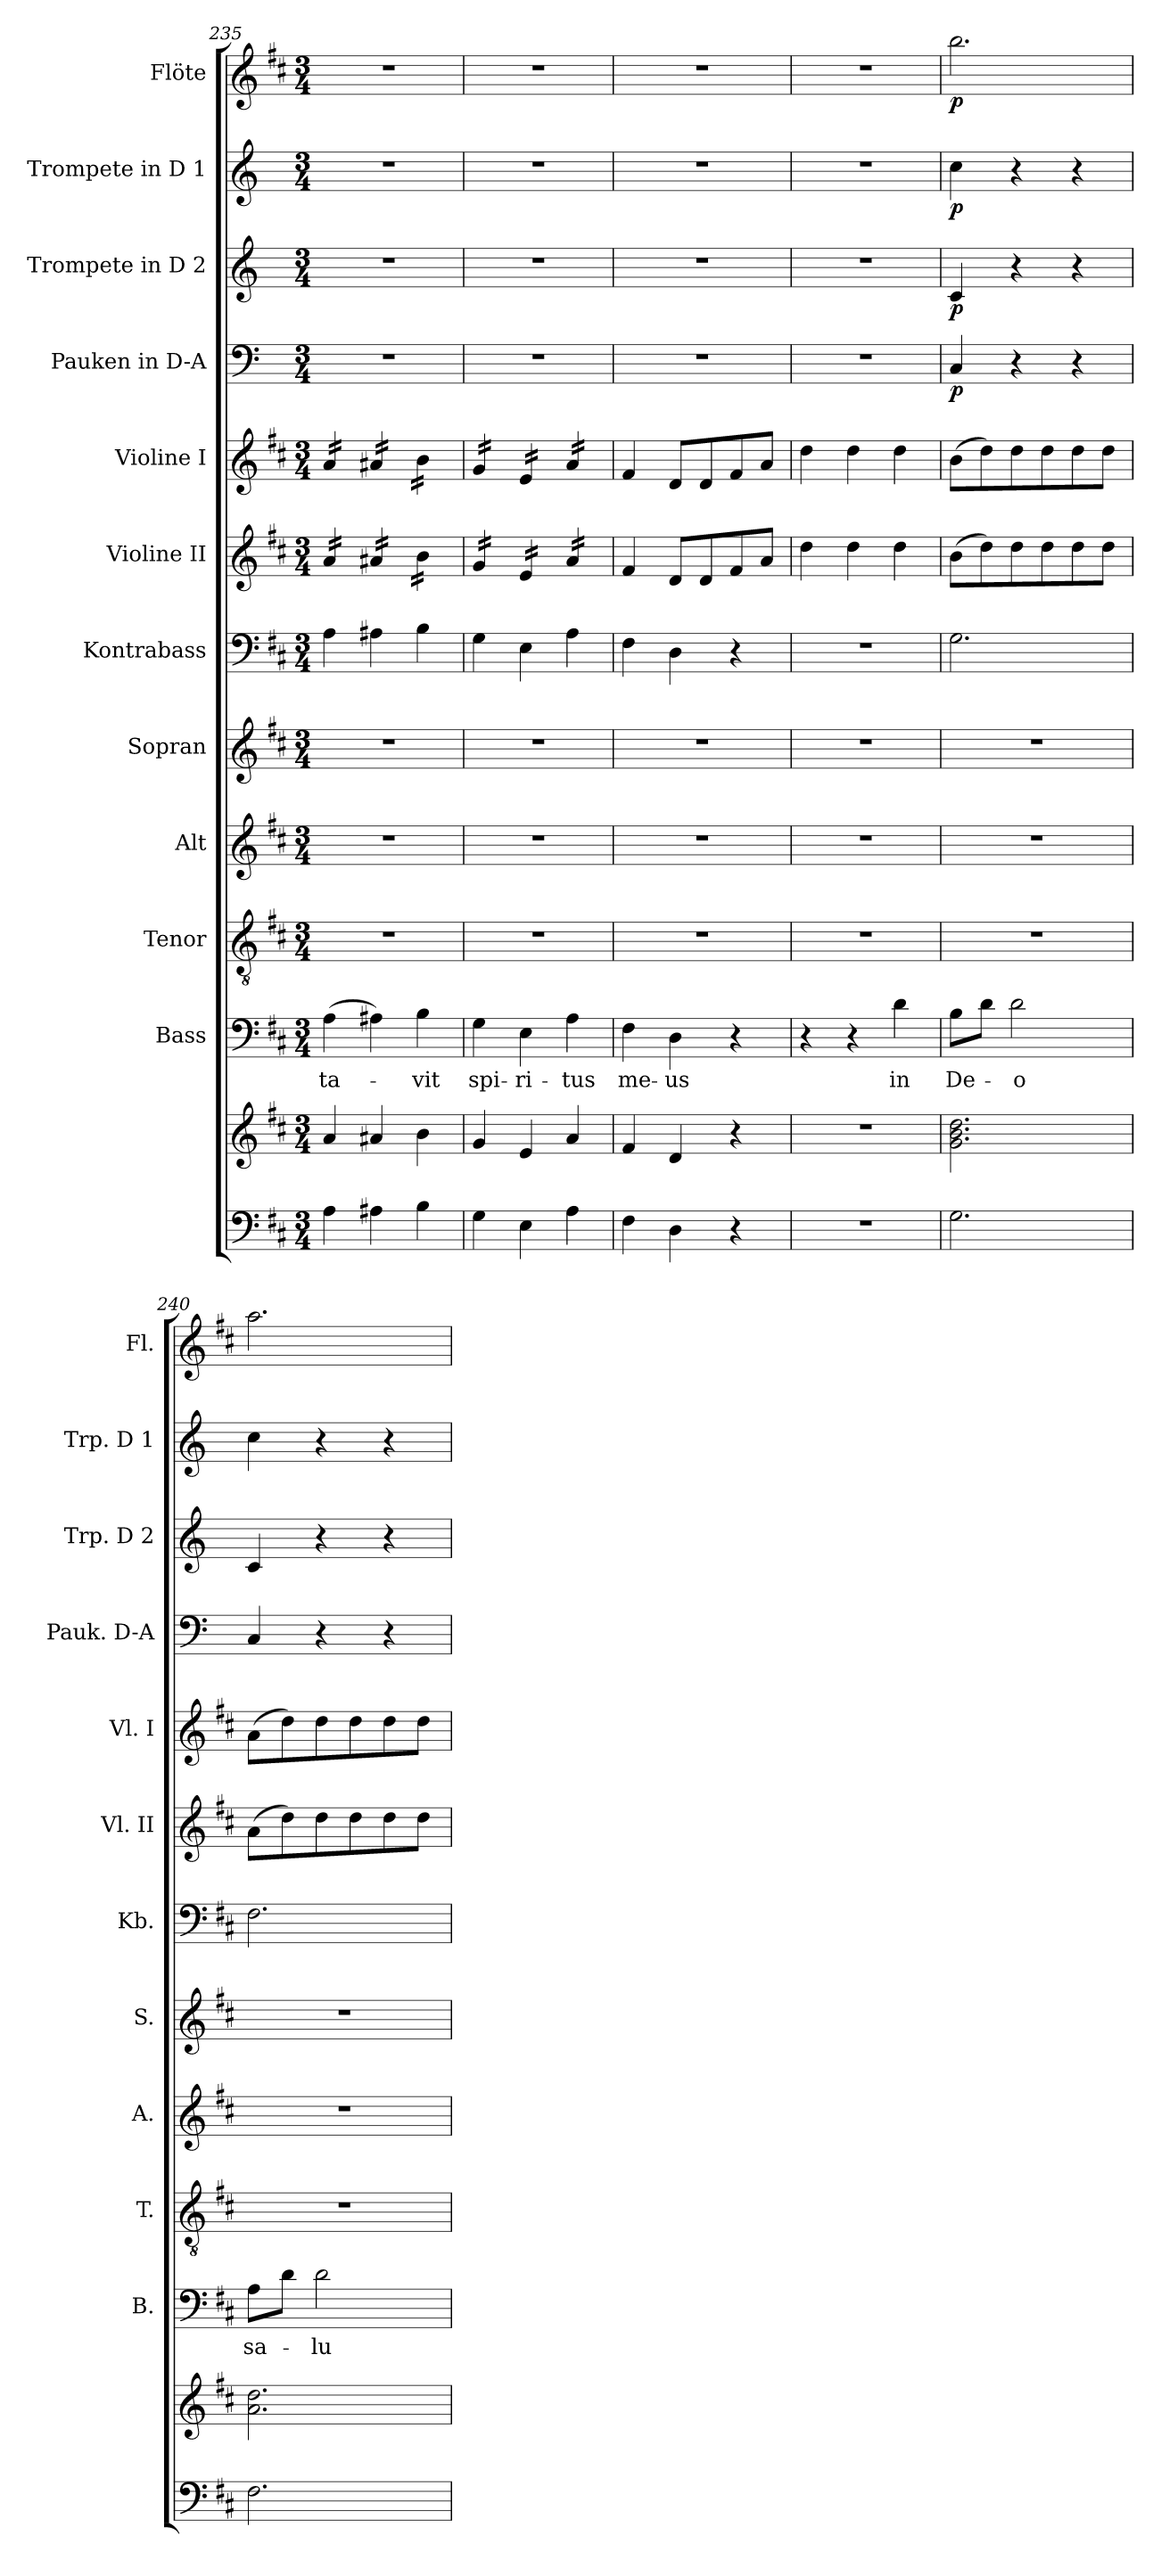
**kern	**kern	**kern	**text	**kern	**kern	**kern	**kern	**kern	**kern	**kern	**dynam	**kern	**dynam	**kern	**dynam	**kern	**dynam
*part12	*part12	*part11	*part11	*part10	*part9	*part8	*part7	*part6	*part5	*part4	*part4	*part3	*part3	*part2	*part2	*part1	*part1
*staff13	*staff12	*staff11	*staff11	*staff10	*staff9	*staff8	*staff7	*staff6	*staff5	*staff4	*staff4	*staff3	*staff3	*staff2	*staff2	*staff1	*staff1
*	*	*I"Bass	*	*I"Tenor	*I"Alt	*I"Sopran	*I"Kontrabass	*I"Violine II	*I"Violine I	*I"Pauken in D-A	*	*I"Trompete in D 2	*	*I"Trompete in D 1	*	*I"Flöte	*
*	*	*I'B.	*	*I'T.	*I'A.	*I'S.	*I'Kb.	*I'Vl. II	*I'Vl. I	*I'Pauk. D-A	*	*I'Trp. D 2	*	*I'Trp. D 1	*	*I'Fl.	*
*clefF4	*clefG2	*clefF4	*	*clefGv2	*clefG2	*clefG2	*clefF4	*clefG2	*clefG2	*clefF4	*	*clefG2	*	*clefG2	*	*clefG2	*
*	*	*	*	*	*	*	*ITrd7c12	*	*	*ITrd-1c-2	*	*ITrd-1c-2	*	*ITrd-1c-2	*	*	*
*k[f#c#]	*k[f#c#]	*k[f#c#]	*	*k[f#c#]	*k[f#c#]	*k[f#c#]	*k[f#c#]	*k[f#c#]	*k[f#c#]	*k[f#c#]	*	*k[f#c#]	*	*k[f#c#]	*	*k[f#c#]	*
*D:	*D:	*D:	*	*D:	*D:	*D:	*D:	*D:	*D:	*D:	*	*D:	*	*D:	*	*D:	*
*M3/4	*M3/4	*M3/4	*	*M3/4	*M3/4	*M3/4	*M3/4	*M3/4	*M3/4	*M3/4	*	*M3/4	*	*M3/4	*	*M3/4	*
=235	=235	=235	=235	=235	=235	=235	=235	=235	=235	=235	=235	=235	=235	=235	=235	=235	=235
!	!	!	!LO:LY:b	!	!	!	!	!	!	!	!	!	!	!	!	!	!
*	*	*	*	*	*	*	*	*tremolo	*	*	*	*	*	*	*	*	*
*	*	*	*	*	*	*	*	*	*tremolo	*	*	*	*	*	*	*	*
4A\	4a/	(>4A\	-ta-	2.r	2.r	2.r	4AA\	16a/LL	16a/LL	2.r	.	2.r	.	2.r	.	2.r	.
.	.	.	.	.	.	.	.	16a/	16a/	.	.	.	.	.	.	.	.
.	.	.	.	.	.	.	.	16a/	16a/	.	.	.	.	.	.	.	.
.	.	.	.	.	.	.	.	16a/JJ	16a/JJ	.	.	.	.	.	.	.	.
4A#X\	4a#X/	4A#X\)	.	.	.	.	4AA#X\	16a#X/LL	16a#X/LL	.	.	.	.	.	.	.	.
.	.	.	.	.	.	.	.	16a#X/	16a#X/	.	.	.	.	.	.	.	.
.	.	.	.	.	.	.	.	16a#X/	16a#X/	.	.	.	.	.	.	.	.
.	.	.	.	.	.	.	.	16a#X/JJ	16a#X/JJ	.	.	.	.	.	.	.	.
!	!	!	!LO:LY:b	!	!	!	!	!	!	!	!	!	!	!	!	!	!
4B\	4b\	4B\	-vit	.	.	.	4BB\	16b\LL	16b\LL	.	.	.	.	.	.	.	.
.	.	.	.	.	.	.	.	16b\	16b\	.	.	.	.	.	.	.	.
.	.	.	.	.	.	.	.	16b\	16b\	.	.	.	.	.	.	.	.
.	.	.	.	.	.	.	.	16b\JJ	16b\JJ	.	.	.	.	.	.	.	.
=236	=236	=236	=236	=236	=236	=236	=236	=236	=236	=236	=236	=236	=236	=236	=236	=236	=236
!	!	!	!LO:LY:b	!	!	!	!	!	!	!	!	!	!	!	!	!	!
4G\	4g/	4G\	spi-	2.r	2.r	2.r	4GG\	16g/LL	16g/LL	2.r	.	2.r	.	2.r	.	2.r	.
.	.	.	.	.	.	.	.	16g/	16g/	.	.	.	.	.	.	.	.
.	.	.	.	.	.	.	.	16g/	16g/	.	.	.	.	.	.	.	.
.	.	.	.	.	.	.	.	16g/JJ	16g/JJ	.	.	.	.	.	.	.	.
!	!	!	!LO:LY:b	!	!	!	!	!	!	!	!	!	!	!	!	!	!
4E\	4e/	4E\	-ri-	.	.	.	4EE\	16e/LL	16e/LL	.	.	.	.	.	.	.	.
.	.	.	.	.	.	.	.	16e/	16e/	.	.	.	.	.	.	.	.
.	.	.	.	.	.	.	.	16e/	16e/	.	.	.	.	.	.	.	.
.	.	.	.	.	.	.	.	16e/JJ	16e/JJ	.	.	.	.	.	.	.	.
!	!	!	!LO:LY:b	!	!	!	!	!	!	!	!	!	!	!	!	!	!
4A\	4a/	4A\	-tus	.	.	.	4AA\	16a/LL	16a/LL	.	.	.	.	.	.	.	.
.	.	.	.	.	.	.	.	16a/	16a/	.	.	.	.	.	.	.	.
.	.	.	.	.	.	.	.	16a/	16a/	.	.	.	.	.	.	.	.
.	.	.	.	.	.	.	.	16a/JJ	16a/JJ	.	.	.	.	.	.	.	.
*	*	*	*	*	*	*	*	*	*Xtremolo	*	*	*	*	*	*	*	*
*	*	*	*	*	*	*	*	*Xtremolo	*	*	*	*	*	*	*	*	*
=237	=237	=237	=237	=237	=237	=237	=237	=237	=237	=237	=237	=237	=237	=237	=237	=237	=237
!	!	!	!LO:LY:b	!	!	!	!	!	!	!	!	!	!	!	!	!	!
4F#\	4f#/	4F#\	me-	2.r	2.r	2.r	4FF#\	4f#/	4f#/	2.r	.	2.r	.	2.r	.	2.r	.
!	!	!	!LO:LY:b	!	!	!	!	!	!	!	!	!	!	!	!	!	!
4D\	4d/	4D\	-us	.	.	.	4DD\	8d/L	8d/L	.	.	.	.	.	.	.	.
.	.	.	.	.	.	.	.	8d/	8d/	.	.	.	.	.	.	.	.
4r	4r	4r	.	.	.	.	4r	8f#/	8f#/	.	.	.	.	.	.	.	.
.	.	.	.	.	.	.	.	8a/J	8a/J	.	.	.	.	.	.	.	.
=238	=238	=238	=238	=238	=238	=238	=238	=238	=238	=238	=238	=238	=238	=238	=238	=238	=238
2.r	2.r	4r	.	2.r	2.r	2.r	2.r	4dd\	4dd\	2.r	.	2.r	.	2.r	.	2.r	.
.	.	4r	.	.	.	.	.	4dd\	4dd\	.	.	.	.	.	.	.	.
!	!	!	!LO:LY:b	!	!	!	!	!	!	!	!	!	!	!	!	!	!
.	.	4d\	in	.	.	.	.	4dd\	4dd\	.	.	.	.	.	.	.	.
=239	=239	=239	=239	=239	=239	=239	=239	=239	=239	=239	=239	=239	=239	=239	=239	=239	=239
!	!	!	!LO:LY:b	!	!	!	!	!	!	!	!LO:DY:b	!	!LO:DY:b	!	!LO:DY:b	!	!LO:DY:b
2.G\	2.g\ 2.b\ 2.dd\	8B\L	De-	2.r	2.r	2.r	2.GG\	(>8b\L	(>8b\L	4D/	p	4d/	p	4dd\	p	2.bb\	p
.	.	8d\J	.	.	.	.	.	8dd\)	8dd\)	.	.	.	.	.	.	.	.
!	!	!	!LO:LY:b	!	!	!	!	!	!	!	!	!	!	!	!	!	!
.	.	2d\	-o	.	.	.	.	8dd\	8dd\	4r	.	4r	.	4r	.	.	.
.	.	.	.	.	.	.	.	8dd\	8dd\	.	.	.	.	.	.	.	.
.	.	.	.	.	.	.	.	8dd\	8dd\	4r	.	4r	.	4r	.	.	.
.	.	.	.	.	.	.	.	8dd\J	8dd\J	.	.	.	.	.	.	.	.
=240	=240	=240	=240	=240	=240	=240	=240	=240	=240	=240	=240	=240	=240	=240	=240	=240	=240
!	!	!	!LO:LY:b	!	!	!	!	!	!	!	!	!	!	!	!	!	!
2.F#\	2.a\ 2.dd\	8A\L	sa-	2.r	2.r	2.r	2.FF#\	(>8a\L	(>8a\L	4D/	.	4d/	.	4dd\	.	2.aa\	.
.	.	8d\J	.	.	.	.	.	8dd\)	8dd\)	.	.	.	.	.	.	.	.
!	!	!	!LO:LY:b	!	!	!	!	!	!	!	!	!	!	!	!	!	!
.	.	2d\	-lu-	.	.	.	.	8dd\	8dd\	4r	.	4r	.	4r	.	.	.
.	.	.	.	.	.	.	.	8dd\	8dd\	.	.	.	.	.	.	.	.
.	.	.	.	.	.	.	.	8dd\	8dd\	4r	.	4r	.	4r	.	.	.
.	.	.	.	.	.	.	.	8dd\J	8dd\J	.	.	.	.	.	.	.	.
=	=	=	=	=	=	=	=	=	=	=	=	=	=	=	=	=	=
*-	*-	*-	*-	*-	*-	*-	*-	*-	*-	*-	*-	*-	*-	*-	*-	*-	*-
